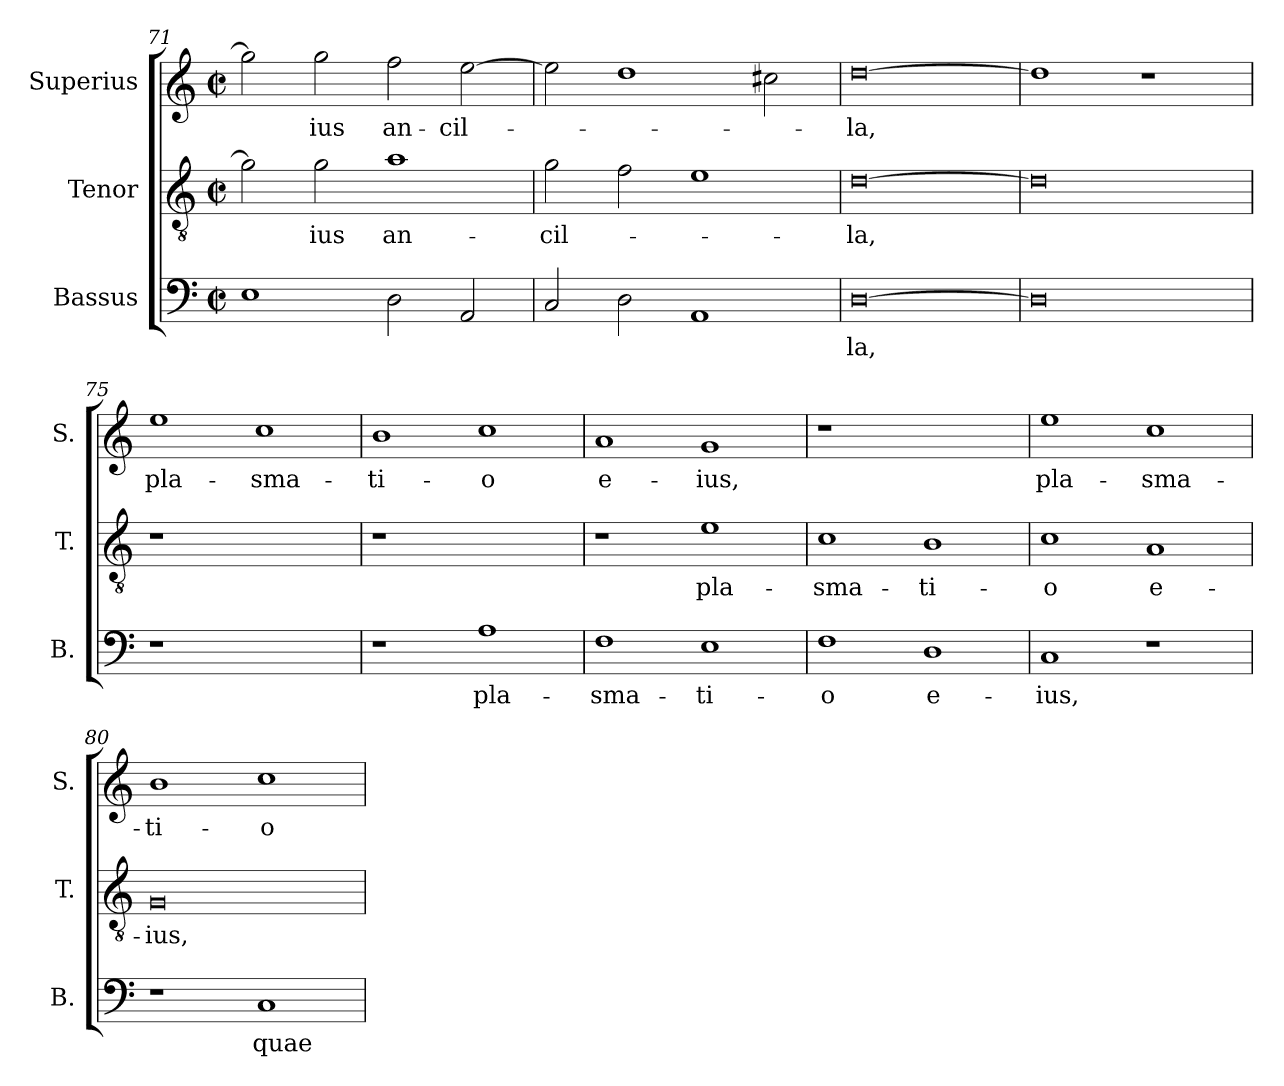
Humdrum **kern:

**kern	**text	**kern	**text	**kern	**text
*part3	*part3	*part2	*part2	*part1	*part1
*staff3	*staff3	*staff2	*staff2	*staff1	*staff1
*I"Bassus	*	*I"Tenor	*	*I"Superius	*
*I'B.	*	*I'T.	*	*I'S.	*
*clefF4	*	*clefGv2	*	*clefG2	*
*	*	*ITrd7c12	*	*	*
*k[]	*	*k[]	*	*k[]	*
*M2/2	*	*M2/2	*	*M2/2	*
*met(c|)	*	*met(c|)	*	*met(c|)	*
=71	=71	=71	=71	=71	=71
1Ei	.	2Gi\]	.	2ggi\]	.
!	!	!	!LO:LY:b:color=#000000	!	!
!	!	!	!	!	!LO:LY:b:color=#000000
.	.	2Gi\	-ius	2ggi\	-ius
!	!	!	!LO:LY:b:color=#000000	!	!
!	!	!	!	!	!LO:LY:b:color=#000000
2Di\	.	1Ai	an-	2ffi\	an-
!	!	!	!	!	!LO:LY:b:color=#000000
2AAi/	.	.	.	[>2eei\	-cil-
!!LO:LB:g=z
=72	=72	=72	=72	=72	=72
!	!	!	!LO:LY:b:color=#000000	!	!
2Ci/	.	2Gi\	-cil-	2eei\]	.
2Di\	.	2Fi\	.	1ddi	.
1AAi	.	1Ei	.	.	.
.	.	.	.	2cc#Xi\	.
=73	=73	=73	=73	=73	=73
!	!LO:LY:b:color=#000000	!	!	!	!
!	!	!	!LO:LY:b:color=#000000	!	!
!	!	!	!	!	!LO:LY:b:color=#000000
[>0Di	-la,	[>0Di	-la,	[>0ddi	-la,
=74	=74	=74	=74	=74	=74
0Di]	.	0Di]	.	1ddi]	.
.	.	.	.	1r	.
=75	=75	=75	=75	=75	=75
!LO:N:vis=1	!	!LO:N:vis=1	!	!	!
!	!	!	!	!	!LO:LY:b:color=#000000
1r	.	1r	.	1eei	pla-
!	!	!	!	!	!LO:LY:b:color=#000000
1ryy	.	1ryy	.	1cci	-sma-
=76	=76	=76	=76	=76	=76
!	!	!LO:N:vis=1	!	!	!
!	!	!	!	!	!LO:LY:b:color=#000000
1r	.	1r	.	1bi	-ti-
!	!LO:LY:b:color=#000000	!	!	!	!
!	!	!	!	!	!LO:LY:b:color=#000000
1Ai	pla-	1ryy	.	1cci	-o
=77	=77	=77	=77	=77	=77
!	!LO:LY:b:color=#000000	!	!	!	!
!	!	!	!	!	!LO:LY:b:color=#000000
1Fi	-sma-	1r	.	1ai	e-
!	!LO:LY:b:color=#000000	!	!	!	!
!	!	!	!LO:LY:b:color=#000000	!	!
!	!	!	!	!	!LO:LY:b:color=#000000
1Ei	-ti-	1Ei	pla-	1gi	-ius,
=78	=78	=78	=78	=78	=78
!	!LO:LY:b:color=#000000	!	!	!	!
!	!	!	!LO:LY:b:color=#000000	!LO:N:vis=1	!
1Fi	-o	1Ci	-sma-	1r	.
!	!LO:LY:b:color=#000000	!	!	!	!
!	!	!	!LO:LY:b:color=#000000	!	!
1Di	e-	1BBi	-ti-	1ryy	.
=79	=79	=79	=79	=79	=79
!	!LO:LY:b:color=#000000	!	!	!	!
!	!	!	!LO:LY:b:color=#000000	!	!
!	!	!	!	!	!LO:LY:b:color=#000000
1Ci	-ius,	1Ci	-o	1eei	pla-
!	!	!	!LO:LY:b:color=#000000	!	!
!	!	!	!	!	!LO:LY:b:color=#000000
1r	.	1AAi	e-	1cci	-sma-
!!LO:LB:g=z
=80	=80	=80	=80	=80	=80
!	!	!	!LO:LY:b:color=#000000	!	!
!	!	!	!	!	!LO:LY:b:color=#000000
1r	.	0GGi	-ius,	1bi	-ti-
!	!LO:LY:b:color=#000000	!	!	!	!
!	!	!	!	!	!LO:LY:b:color=#000000
1Ci	quae	.	.	1cci	-o
=	=	=	=	=	=
*-	*-	*-	*-	*-	*-
